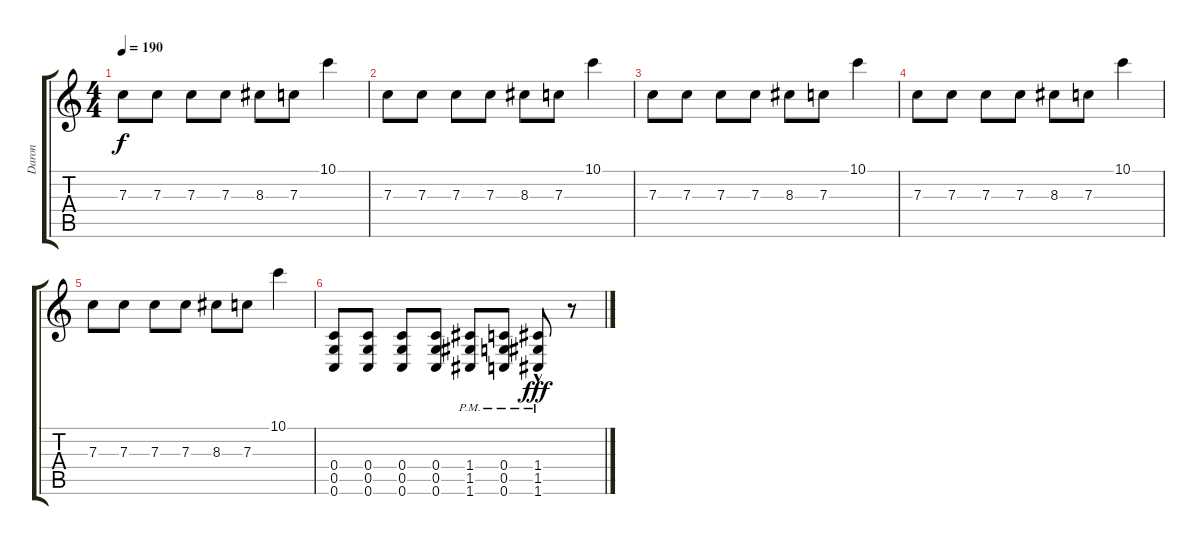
\track ("Daron" "Daron") {instrument distortionguitar}
\staff {score tabs}
\tuning (D4 A3 F3 C3 G2 C2) {hide}
\ts (4 4)
\tempo 190
\clef g2
\ks c
7.3.8{dy f} 7.3.8 7.3.8 7.3.8 8.3.8 7.3.8 10.1.4 |
7.3.8 7.3.8 7.3.8 7.3.8 8.3.8 7.3.8 10.1.4 |
7.3.8 7.3.8 7.3.8 7.3.8 8.3.8 7.3.8 10.1.4 |
7.3.8 7.3.8 7.3.8 7.3.8 8.3.8 7.3.8 10.1.4 |
7.3.8 7.3.8 7.3.8 7.3.8 8.3.8 7.3.8 10.1.4 |
(0.4 0.5 0.6).8 (0.4 0.5 0.6).8 (0.4 0.5 0.6).8 (0.4 0.5 0.6).8 (1.4{pm} 1.5{pm} 1.6{pm}).8 (0.4{pm} 0.5{pm} 0.6{pm}).8 (1.4{hac pm} 1.5{hac} 1.6{hac pm}).8{dy fff} r.8
